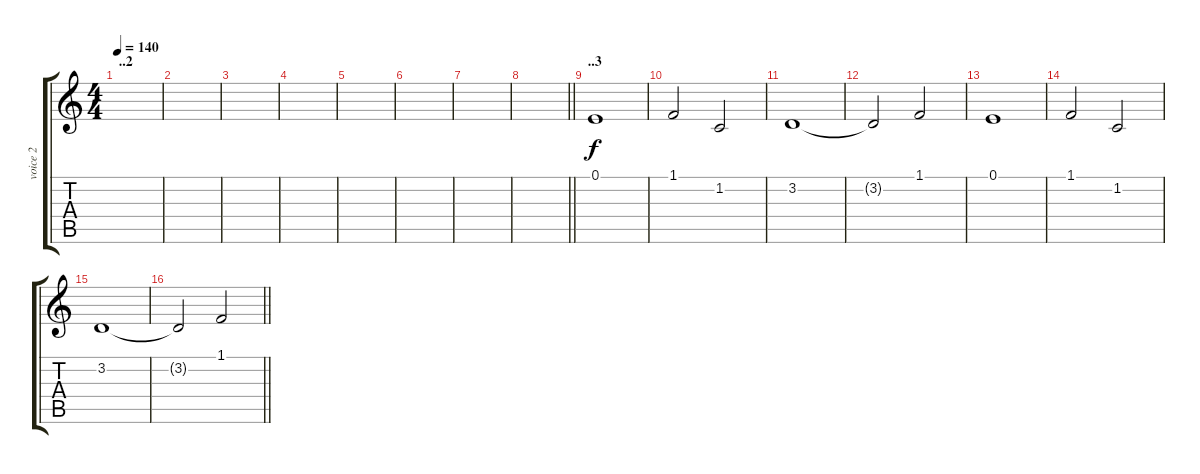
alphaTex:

\track ("voice 2" "voice 2") {instrument altosax}
\staff {score tabs}
\tuning (E4 B3 G3 D3 A2 E2) {hide}
\ts (4 4)
\section ("" "..2")
\tempo 140
\clef g2
\ks c
|
|
|
|
|
|
|
\barLineRight lightlight
|
\section ("" "..3")
0.1.1 |
1.1.2 1.2.2 |
3.2.1 |
3.2{t}.2 1.1.2 |
0.1.1 |
1.1.2 1.2.2 |
3.2.1 |
\barLineRight lightlight
3.2{t}.2 1.1.2
